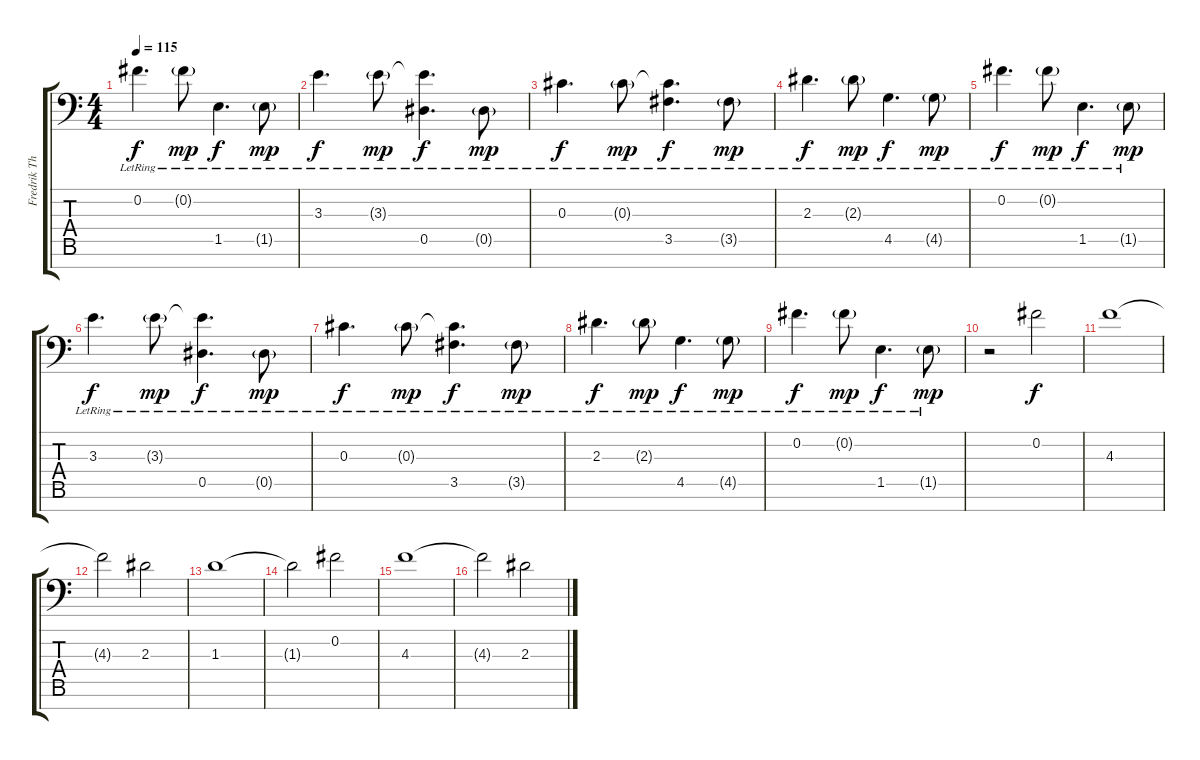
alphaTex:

\track ("Fredrik Thordendal" "Fredrik Th") {instrument distortionguitar}
\staff {score tabs}
\tuning (Bb3 Gb3 Db3 Ab2 Eb2 Bb1 F1) {hide}
\ts (4 4)
\tempo 115
\clef f4
\ks c
0.2{lr}.4{d dy f} 0.2{g lr}.8{dy mp} 1.5{lr}.4{d dy f} 1.5{g lr}.8{dy mp} |
3.3{lr}.4{d dy f} 3.3{g lr}.8{dy mp} (3.3{t} 0.5{lr}).4{d dy f} 0.5{g lr}.8{dy mp} |
0.3{lr}.4{d dy f} 0.3{g lr}.8{dy mp} (0.3{t} 3.5{lr}).4{d dy f} 3.5{g lr}.8{dy mp} |
2.3{lr}.4{d dy f} 2.3{g lr}.8{dy mp} 4.5{lr}.4{d dy f} 4.5{g lr}.8{dy mp} |
0.2{lr}.4{d dy f} 0.2{g lr}.8{dy mp} 1.5{lr}.4{d dy f} 1.5{g lr}.8{dy mp} |
3.3{lr}.4{d dy f} 3.3{g lr}.8{dy mp} (3.3{t} 0.5{lr}).4{d dy f} 0.5{g lr}.8{dy mp} |
0.3{lr}.4{d dy f} 0.3{g lr}.8{dy mp} (0.3{t} 3.5{lr}).4{d dy f} 3.5{g lr}.8{dy mp} |
2.3{lr}.4{d dy f} 2.3{g lr}.8{dy mp} 4.5{lr}.4{d dy f} 4.5{g lr}.8{dy mp} |
0.2{lr}.4{d dy f} 0.2{g lr}.8{dy mp} 1.5{lr}.4{d dy f} 1.5{g lr}.8{dy mp} |
r.2{volume 7} 0.2.2{dy f} |
4.3.1 |
4.3{t}.2 2.3.2 |
1.3.1 |
1.3{t}.2 0.2.2 |
4.3.1 |
4.3{t}.2 2.3.2
